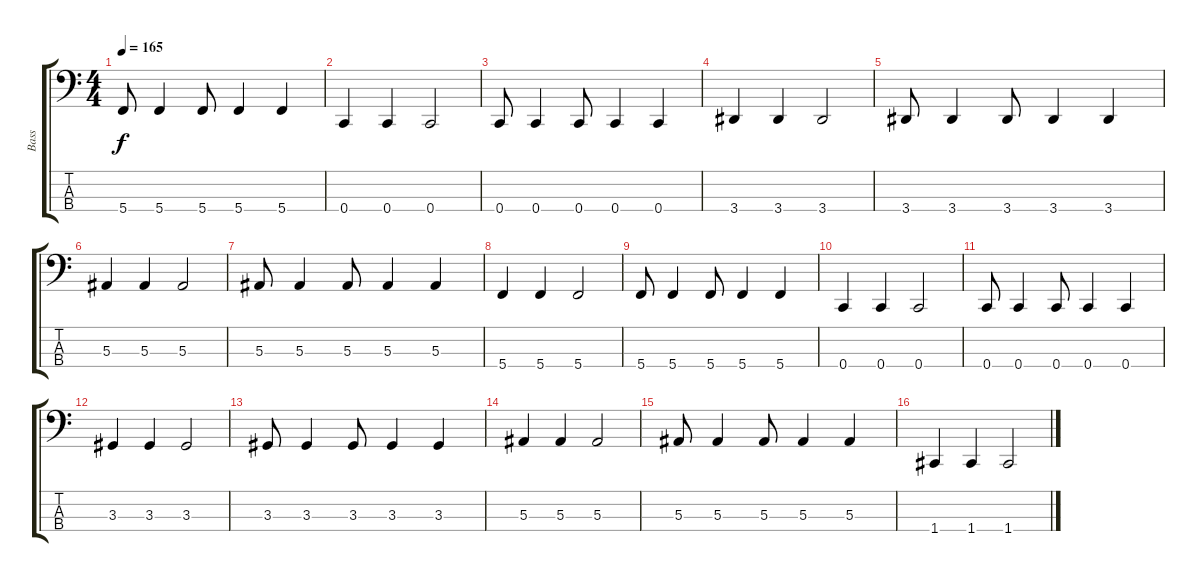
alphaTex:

\track ("Bass" "Bass") {instrument electricbasspick}
\staff {score tabs}
\tuning (Eb2 Bb1 F1 C1) {hide}
\ts (4 4)
\tempo 165
\clef f4
\ks c
5.4.8{dy f} 5.4.4 5.4.8 5.4.4 5.4.4 |
0.4.4 0.4.4 0.4.2 |
0.4.8 0.4.4 0.4.8 0.4.4 0.4.4 |
3.4.4 3.4.4 3.4.2 |
3.4.8 3.4.4 3.4.8 3.4.4 3.4.4 |
5.3.4 5.3.4 5.3.2 |
5.3.8 5.3.4 5.3.8 5.3.4 5.3.4 |
5.4.4 5.4.4 5.4.2 |
5.4.8 5.4.4 5.4.8 5.4.4 5.4.4 |
0.4.4 0.4.4 0.4.2 |
0.4.8 0.4.4 0.4.8 0.4.4 0.4.4 |
3.3.4 3.3.4 3.3.2 |
3.3.8 3.3.4 3.3.8 3.3.4 3.3.4 |
5.3.4 5.3.4 5.3.2 |
5.3.8 5.3.4 5.3.8 5.3.4 5.3.4 |
1.4.4 1.4.4 1.4.2
